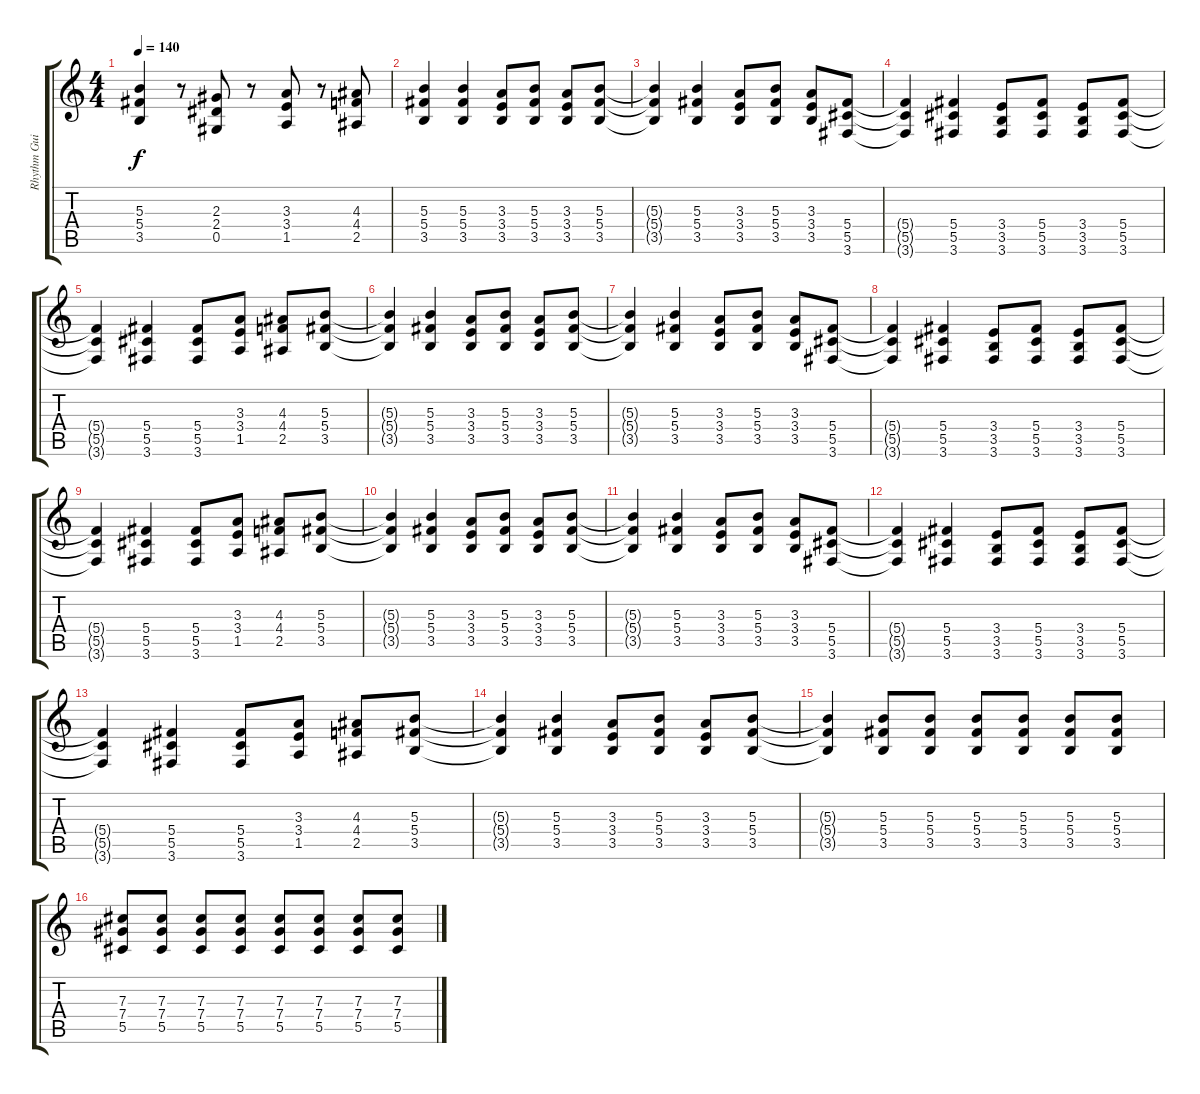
\track ("Rhythm Guitar: Slash" "Rhythm Gui") {instrument distortionguitar}
\staff {score tabs}
\tuning (Eb4 Bb3 Gb3 Db3 Ab2 Eb2) {hide}
\ts (4 4)
\tempo 140
\clef g2
\ks c
(5.3 5.4 3.5).4{dy f} r.8 (2.3 2.4 0.5).8 r.8 (3.3 3.4 1.5).8 r.8 (4.3 4.4 2.5).8 |
(5.3 5.4 3.5).4 (5.3 5.4 3.5).4 (3.3 3.4 3.5).8 (5.3 5.4 3.5).8 (3.3 3.4 3.5).8 (5.3 5.4 3.5).8 |
(5.3{t} 5.4{t} 3.5{t}).4 (5.3 5.4 3.5).4 (3.3 3.4 3.5).8 (5.3 5.4 3.5).8 (3.3 3.4 3.5).8 (5.4 5.5 3.6).8 |
(5.4{t} 5.5{t} 3.6{t}).4 (5.4 5.5 3.6).4 (3.4 3.5 3.6).8 (5.4 5.5 3.6).8 (3.4 3.5 3.6).8 (5.4 5.5 3.6).8 |
(5.4{t} 5.5{t} 3.6{t}).4 (5.4 5.5 3.6).4 (5.4 5.5 3.6).8 (3.3 3.4 1.5).8 (4.3 4.4 2.5).8 (5.3 5.4 3.5).8 |
(5.3{t} 5.4{t} 3.5{t}).4 (5.3 5.4 3.5).4 (3.3 3.4 3.5).8 (5.3 5.4 3.5).8 (3.3 3.4 3.5).8 (5.3 5.4 3.5).8 |
(5.3{t} 5.4{t} 3.5{t}).4 (5.3 5.4 3.5).4 (3.3 3.4 3.5).8 (5.3 5.4 3.5).8 (3.3 3.4 3.5).8 (5.4 5.5 3.6).8 |
(5.4{t} 5.5{t} 3.6{t}).4 (5.4 5.5 3.6).4 (3.4 3.5 3.6).8 (5.4 5.5 3.6).8 (3.4 3.5 3.6).8 (5.4 5.5 3.6).8 |
(5.4{t} 5.5{t} 3.6{t}).4 (5.4 5.5 3.6).4 (5.4 5.5 3.6).8 (3.3 3.4 1.5).8 (4.3 4.4 2.5).8 (5.3 5.4 3.5).8 |
(5.3{t} 5.4{t} 3.5{t}).4 (5.3 5.4 3.5).4 (3.3 3.4 3.5).8 (5.3 5.4 3.5).8 (3.3 3.4 3.5).8 (5.3 5.4 3.5).8 |
(5.3{t} 5.4{t} 3.5{t}).4 (5.3 5.4 3.5).4 (3.3 3.4 3.5).8 (5.3 5.4 3.5).8 (3.3 3.4 3.5).8 (5.4 5.5 3.6).8 |
(5.4{t} 5.5{t} 3.6{t}).4 (5.4 5.5 3.6).4 (3.4 3.5 3.6).8 (5.4 5.5 3.6).8 (3.4 3.5 3.6).8 (5.4 5.5 3.6).8 |
(5.4{t} 5.5{t} 3.6{t}).4 (5.4 5.5 3.6).4 (5.4 5.5 3.6).8 (3.3 3.4 1.5).8 (4.3 4.4 2.5).8 (5.3 5.4 3.5).8 |
(5.3{t} 5.4{t} 3.5{t}).4 (5.3 5.4 3.5).4 (3.3 3.4 3.5).8 (5.3 5.4 3.5).8 (3.3 3.4 3.5).8 (5.3 5.4 3.5).8 |
(5.3{t} 5.4{t} 3.5{t}).4 (5.3 5.4 3.5).8 (5.3 5.4 3.5).8 (5.3 5.4 3.5).8 (5.3 5.4 3.5).8 (5.3 5.4 3.5).8 (5.3 5.4 3.5).8 |
(7.3 7.4 5.5).8 (7.3 7.4 5.5).8 (7.3 7.4 5.5).8 (7.3 7.4 5.5).8 (7.3 7.4 5.5).8 (7.3 7.4 5.5).8 (7.3 7.4 5.5).8 (7.3 7.4 5.5).8
